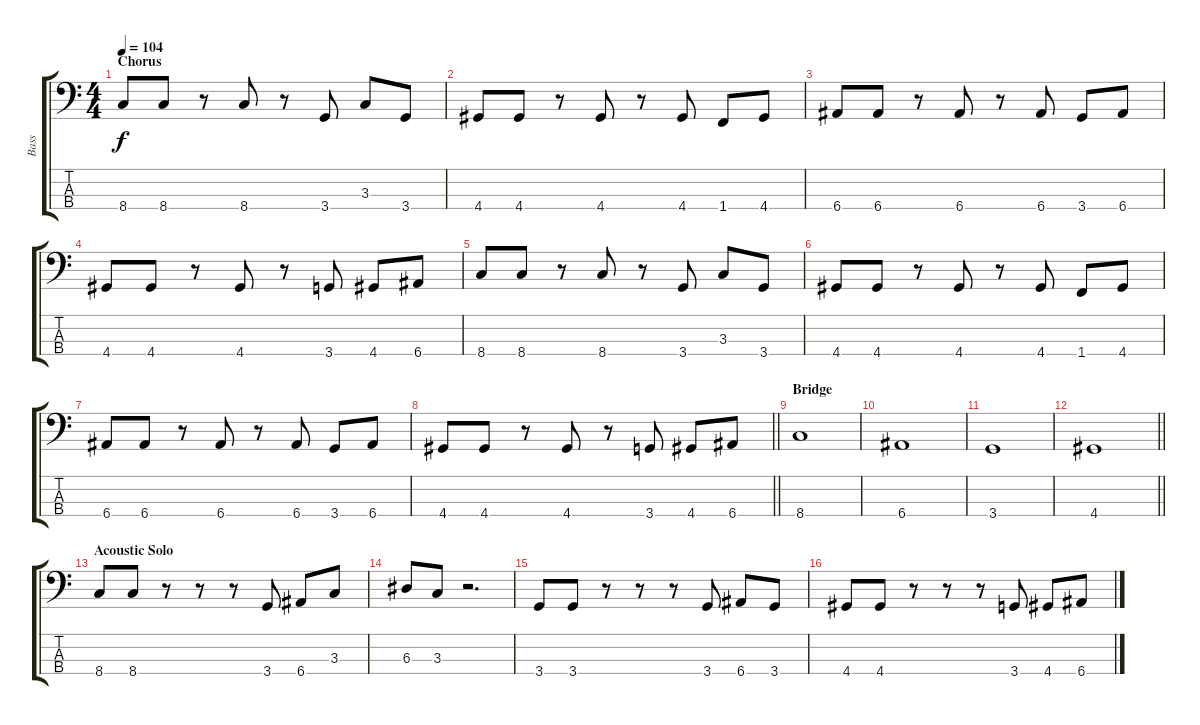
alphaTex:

\track ("Bass" "Bass") {instrument electricbassfinger}
\staff {score tabs}
\tuning (G2 D2 A1 E1) {hide}
\ts (4 4)
\section ("" "Chorus")
\tempo 104
\clef f4
\ks c
8.4.8{dy f} 8.4.8 r.8 8.4.8 r.8 3.4.8 3.3.8 3.4.8 |
4.4.8 4.4.8 r.8 4.4.8 r.8 4.4.8 1.4.8 4.4.8 |
6.4.8 6.4.8 r.8 6.4.8 r.8 6.4.8 3.4.8 6.4.8 |
4.4.8 4.4.8 r.8 4.4.8 r.8 3.4.8 4.4.8 6.4.8 |
8.4.8 8.4.8 r.8 8.4.8 r.8 3.4.8 3.3.8 3.4.8 |
4.4.8 4.4.8 r.8 4.4.8 r.8 4.4.8 1.4.8 4.4.8 |
6.4.8 6.4.8 r.8 6.4.8 r.8 6.4.8 3.4.8 6.4.8 |
\barLineRight lightlight
4.4.8 4.4.8 r.8 4.4.8 r.8 3.4.8 4.4.8 6.4.8 |
\section ("" "Bridge")
8.4.1 |
6.4.1 |
3.4.1 |
\barLineRight lightlight
4.4.1 |
\section ("" "Acoustic Solo")
8.4.8 8.4.8 r.8 r.8 r.8 3.4.8 6.4.8 3.3.8 |
6.3.8 3.3.8 r.2{d} |
3.4.8 3.4.8 r.8 r.8 r.8 3.4.8 6.4.8 3.4.8 |
4.4.8 4.4.8 r.8 r.8 r.8 3.4.8 4.4.8 6.4.8
